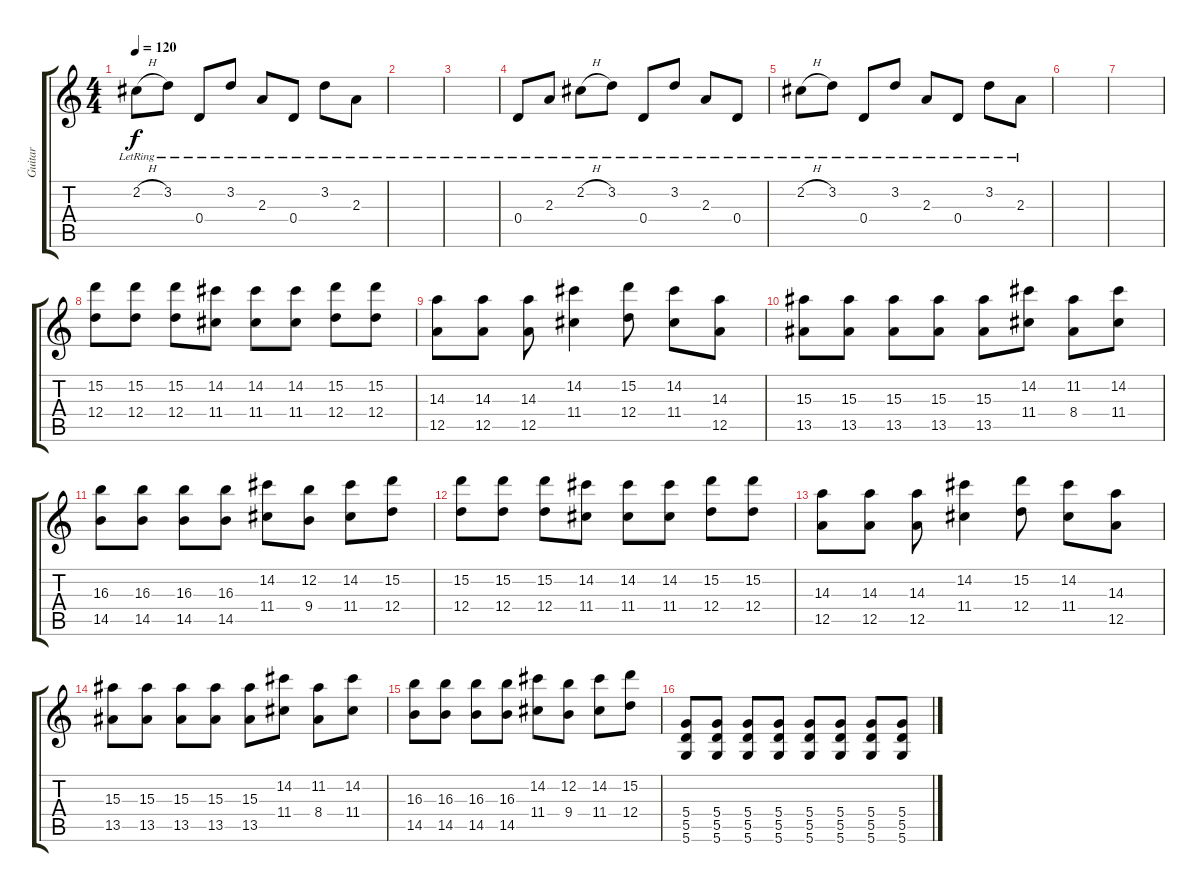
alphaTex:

\track ("Guitar" "Guitar") {instrument overdrivenguitar}
\staff {score tabs}
\tuning (E4 B3 G3 D3 A2 D2) {hide}
\ts (4 4)
\tempo 120
\clef g2
\ks c
2.2{h lr}.8{dy f} 3.2{lr}.8 0.4{lr}.8 3.2{lr}.8 2.3{lr}.8 0.4{lr}.8 3.2{lr}.8 2.3{lr}.8 |
|
|
0.4{lr}.8 2.3{lr}.8 2.2{h lr}.8 3.2{lr}.8 0.4{lr}.8 3.2{lr}.8 2.3{lr}.8 0.4{lr}.8 |
2.2{h lr}.8 3.2{lr}.8 0.4{lr}.8 3.2{lr}.8 2.3{lr}.8 0.4{lr}.8 3.2{lr}.8 2.3{lr}.8 |
|
|
(15.2 12.4).8{volume 16} (15.2 12.4).8 (15.2 12.4).8 (14.2 11.4).8 (14.2 11.4).8 (14.2 11.4).8 (15.2 12.4).8 (15.2 12.4).8 |
(14.3 12.5).8 (14.3 12.5).8 (14.3 12.5).8 (14.2 11.4).4 (15.2 12.4).8 (14.2 11.4).8 (14.3 12.5).8 |
(15.3 13.5).8 (15.3 13.5).8 (15.3 13.5).8 (15.3 13.5).8 (15.3 13.5).8 (14.2 11.4).8 (11.2 8.4).8 (14.2 11.4).8 |
(16.3 14.5).8 (16.3 14.5).8 (16.3 14.5).8 (16.3 14.5).8 (14.2 11.4).8 (12.2 9.4).8 (14.2 11.4).8 (15.2 12.4).8 |
(15.2 12.4).8 (15.2 12.4).8 (15.2 12.4).8 (14.2 11.4).8 (14.2 11.4).8 (14.2 11.4).8 (15.2 12.4).8 (15.2 12.4).8 |
(14.3 12.5).8 (14.3 12.5).8 (14.3 12.5).8 (14.2 11.4).4 (15.2 12.4).8 (14.2 11.4).8 (14.3 12.5).8 |
(15.3 13.5).8 (15.3 13.5).8 (15.3 13.5).8 (15.3 13.5).8 (15.3 13.5).8 (14.2 11.4).8 (11.2 8.4).8 (14.2 11.4).8 |
(16.3 14.5).8 (16.3 14.5).8 (16.3 14.5).8 (16.3 14.5).8 (14.2 11.4).8 (12.2 9.4).8 (14.2 11.4).8 (15.2 12.4).8 |
(5.4 5.5 5.6).8 (5.4 5.5 5.6).8 (5.4 5.5 5.6).8 (5.4 5.5 5.6).8 (5.4 5.5 5.6).8 (5.4 5.5 5.6).8 (5.4 5.5 5.6).8 (5.4 5.5 5.6).8
